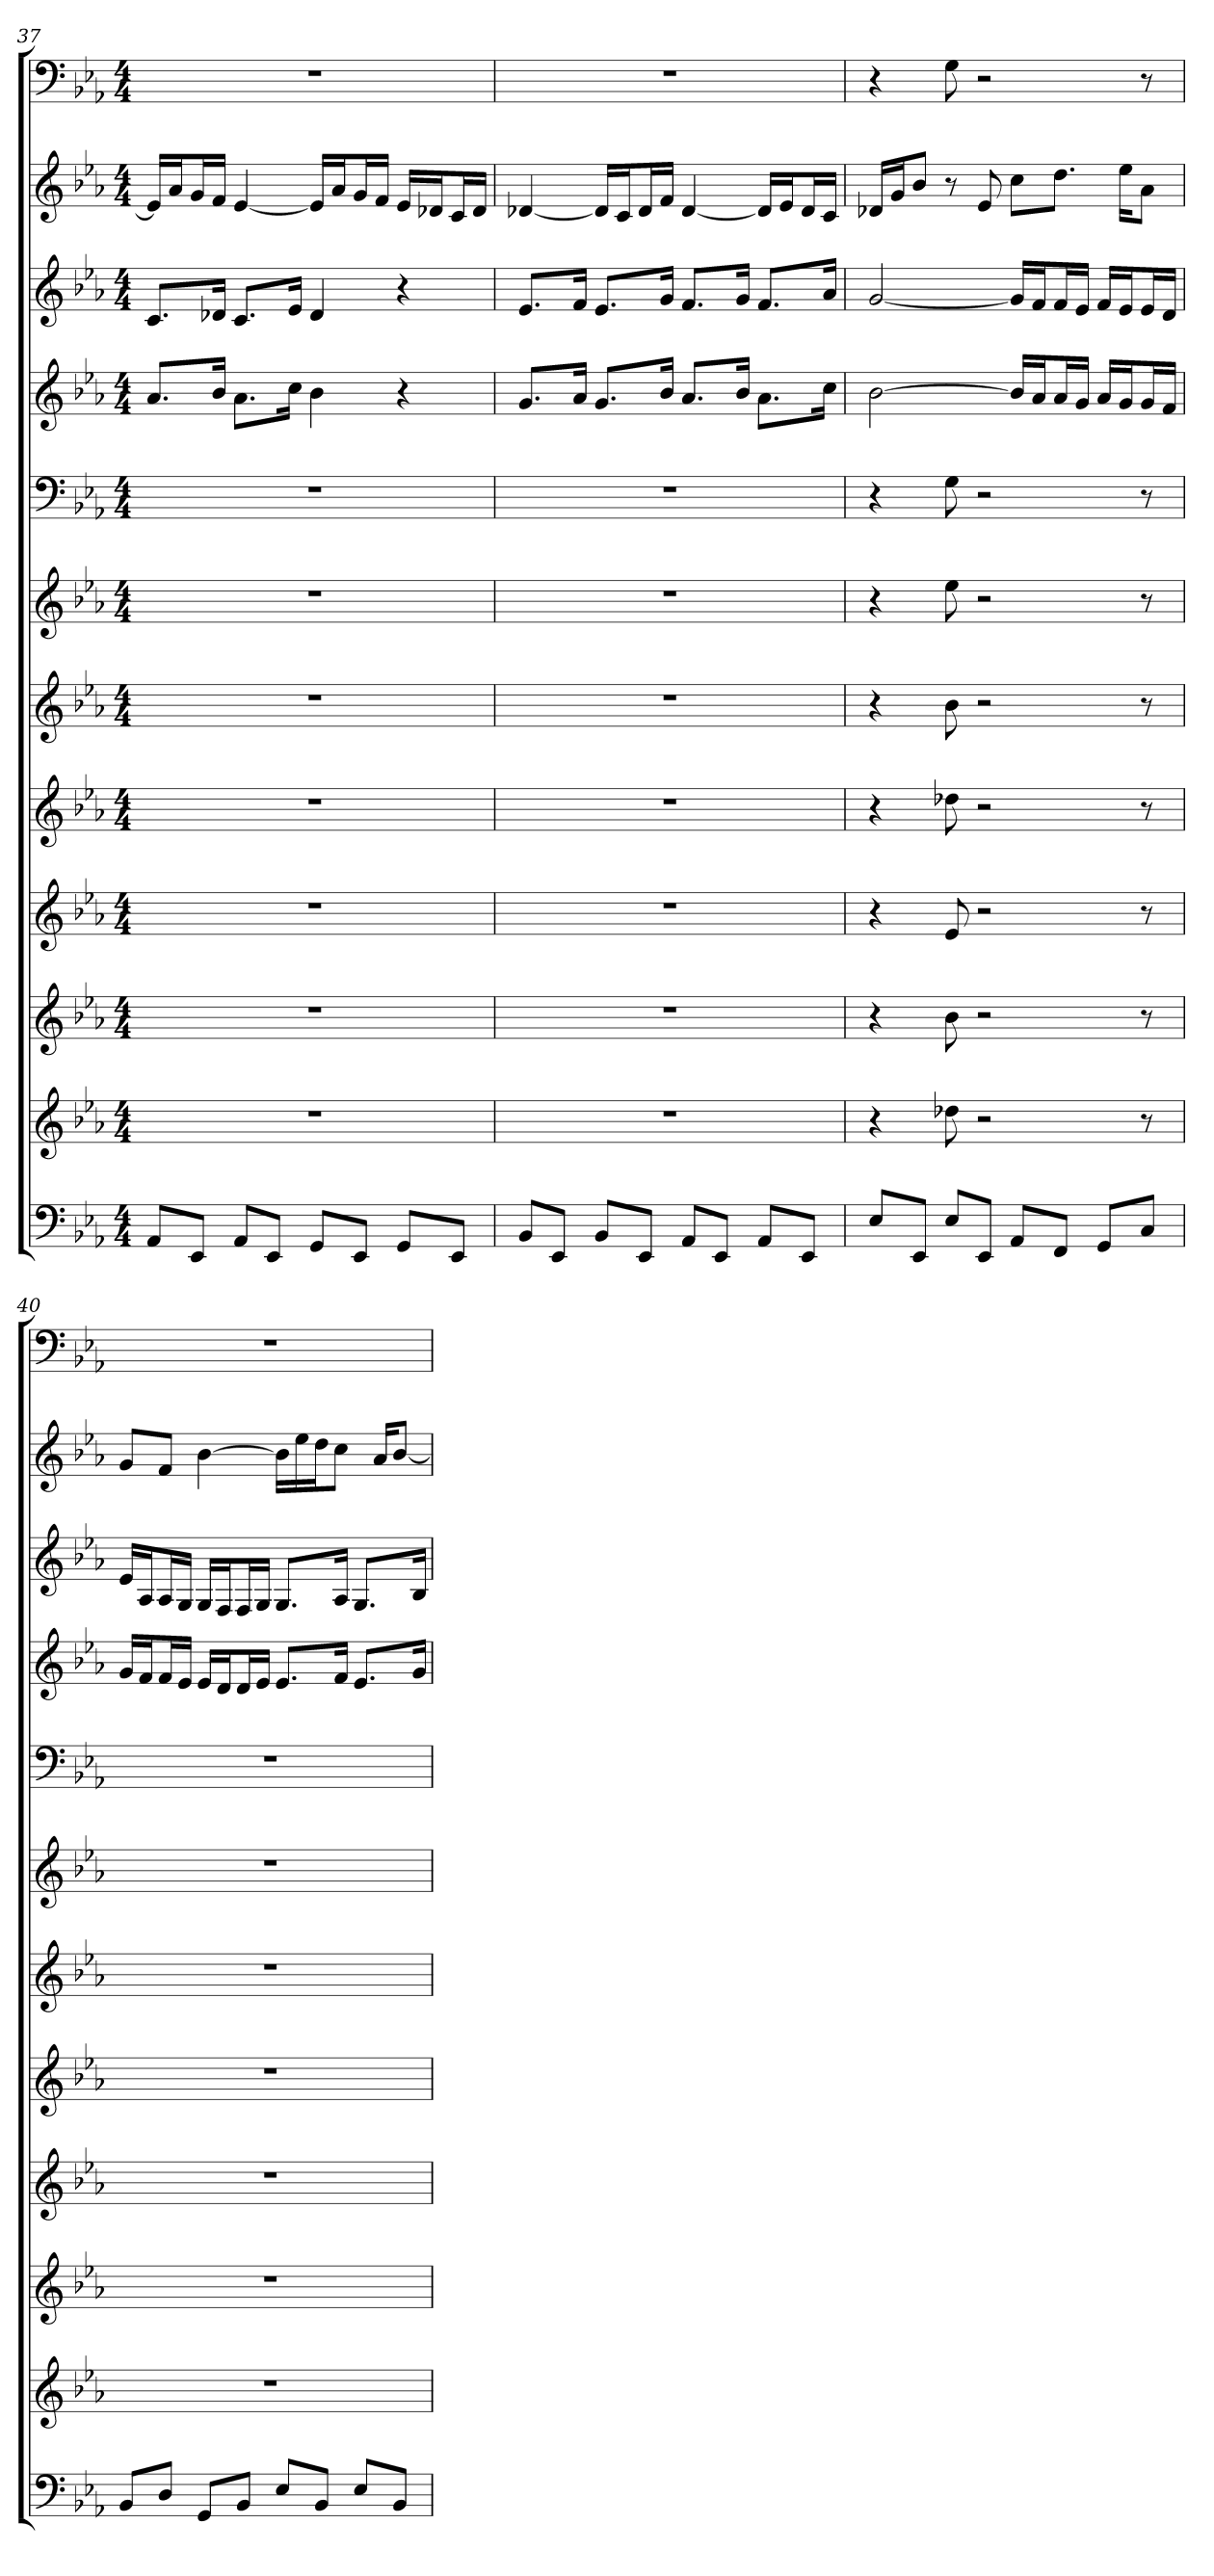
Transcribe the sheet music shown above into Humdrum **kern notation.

**kern	**kern	**kern	**kern	**kern	**kern	**kern	**kern	**kern	**kern	**kern	**kern
*part12	*part11	*part10	*part9	*part8	*part7	*part6	*part5	*part4	*part3	*part2	*part1
*staff12	*staff11	*staff10	*staff9	*staff8	*staff7	*staff6	*staff5	*staff4	*staff3	*staff2	*staff1
*k[b-e-a-]	*k[b-e-a-]	*k[b-e-a-]	*k[b-e-a-]	*k[b-e-a-]	*k[b-e-a-]	*k[b-e-a-]	*k[b-e-a-]	*k[b-e-a-]	*k[b-e-a-]	*k[b-e-a-]	*k[b-e-a-]
*E-:	*E-:	*E-:	*E-:	*E-:	*E-:	*E-:	*E-:	*E-:	*E-:	*E-:	*E-:
*M4/4	*M4/4	*M4/4	*M4/4	*M4/4	*M4/4	*M4/4	*M4/4	*M4/4	*M4/4	*M4/4	*M4/4
=37	=37	=37	=37	=37	=37	=37	=37	=37	=37	=37	=37
8AA-L	1r	1r	1r	1r	1r	1r	1r	8.a-L	8.cL	16e-LL]	1r
.	.	.	.	.	.	.	.	.	.	16a-J	.
8EE-J	.	.	.	.	.	.	.	.	.	16gL	.
.	.	.	.	.	.	.	.	16b-Jk	16d-XJk	16fJJ	.
8AA-L	.	.	.	.	.	.	.	8.a-L	8.cL	[4e-	.
8EE-J	.	.	.	.	.	.	.	.	.	.	.
.	.	.	.	.	.	.	.	16ccJk	16e-Jk	.	.
8GGL	.	.	.	.	.	.	.	4b-	4d-	16e-LL]	.
.	.	.	.	.	.	.	.	.	.	16a-J	.
8EE-J	.	.	.	.	.	.	.	.	.	16gL	.
.	.	.	.	.	.	.	.	.	.	16fJJ	.
8GGL	.	.	.	.	.	.	.	4r	4r	16e-LL	.
.	.	.	.	.	.	.	.	.	.	16d-XJ	.
8EE-J	.	.	.	.	.	.	.	.	.	16cL	.
.	.	.	.	.	.	.	.	.	.	16d-JJ	.
=38	=38	=38	=38	=38	=38	=38	=38	=38	=38	=38	=38
8BB-L	1r	1r	1r	1r	1r	1r	1r	8.gL	8.e-L	[4d-X	1r
8EE-J	.	.	.	.	.	.	.	.	.	.	.
.	.	.	.	.	.	.	.	16a-Jk	16fJk	.	.
8BB-L	.	.	.	.	.	.	.	8.gL	8.e-L	16d-LL]	.
.	.	.	.	.	.	.	.	.	.	16cJ	.
8EE-J	.	.	.	.	.	.	.	.	.	16d-L	.
.	.	.	.	.	.	.	.	16b-Jk	16gJk	16fJJ	.
8AA-L	.	.	.	.	.	.	.	8.a-L	8.fL	[4d-	.
8EE-J	.	.	.	.	.	.	.	.	.	.	.
.	.	.	.	.	.	.	.	16b-Jk	16gJk	.	.
8AA-L	.	.	.	.	.	.	.	8.a-L	8.fL	16d-LL]	.
.	.	.	.	.	.	.	.	.	.	16e-J	.
8EE-J	.	.	.	.	.	.	.	.	.	16d-L	.
.	.	.	.	.	.	.	.	16ccJk	16a-Jk	16cJJ	.
=39	=39	=39	=39	=39	=39	=39	=39	=39	=39	=39	=39
8E-L	4r	4r	4r	4r	4r	4r	4r	[2b-	[2g	16d-XLL	4r
.	.	.	.	.	.	.	.	.	.	16gJ	.
8EE-J	.	.	.	.	.	.	.	.	.	8b-J	.
8E-L	8dd-X	8b-	8e-	8dd-X	8b-	8ee-	8G	.	.	8r	8G
8EE-J	2r	2r	2r	2r	2r	2r	2r	.	.	8e-	2r
8AA-L	.	.	.	.	.	.	.	16b-LL]	16gLL]	8ccL	.
.	.	.	.	.	.	.	.	16a-J	16fJ	.	.
8FFJ	.	.	.	.	.	.	.	16a-L	16fL	8.ddJ	.
.	.	.	.	.	.	.	.	16gJJ	16e-JJ	.	.
8GGL	.	.	.	.	.	.	.	16a-LL	16fLL	.	.
.	.	.	.	.	.	.	.	16gJ	16e-J	16ee-KL	.
8CJ	8r	8r	8r	8r	8r	8r	8r	16gL	16e-L	8a-J	8r
.	.	.	.	.	.	.	.	16fJJ	16dJJ	.	.
=40	=40	=40	=40	=40	=40	=40	=40	=40	=40	=40	=40
8BB-L	1r	1r	1r	1r	1r	1r	1r	16gLL	16e-LL	8gL	1r
.	.	.	.	.	.	.	.	16fJ	16A-J	.	.
8DJ	.	.	.	.	.	.	.	16fL	16A-L	8fJ	.
.	.	.	.	.	.	.	.	16e-JJ	16GJJ	.	.
8GGL	.	.	.	.	.	.	.	16e-LL	16GLL	[4b-	.
.	.	.	.	.	.	.	.	16dJ	16FJ	.	.
8BB-J	.	.	.	.	.	.	.	16dL	16FL	.	.
.	.	.	.	.	.	.	.	16e-JJ	16GJJ	.	.
8E-L	.	.	.	.	.	.	.	8.e-L	8.GL	16b-LL]	.
.	.	.	.	.	.	.	.	.	.	16ee-J	.
8BB-J	.	.	.	.	.	.	.	.	.	16ddK	.
.	.	.	.	.	.	.	.	16fJk	16A-Jk	8ccJ	.
8E-L	.	.	.	.	.	.	.	8.e-L	8.GL	.	.
.	.	.	.	.	.	.	.	.	.	16a-KL	.
8BB-J	.	.	.	.	.	.	.	.	.	[8b-J	.
.	.	.	.	.	.	.	.	16gJk	16B-Jk	.	.
=	=	=	=	=	=	=	=	=	=	=	=
*-	*-	*-	*-	*-	*-	*-	*-	*-	*-	*-	*-
